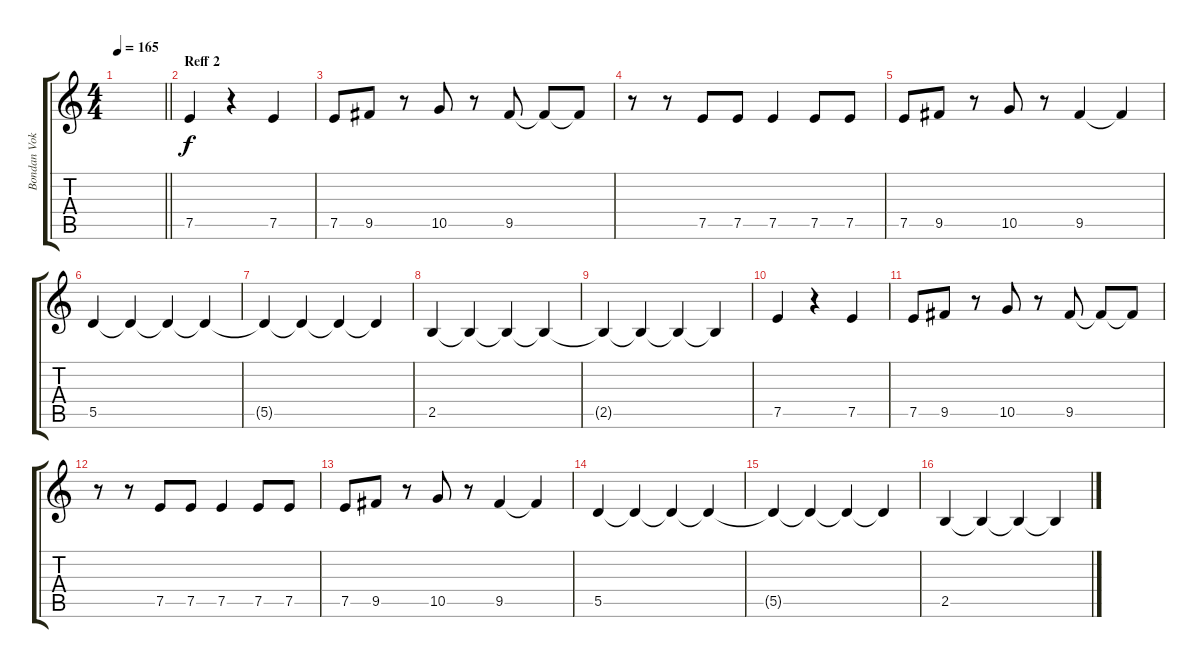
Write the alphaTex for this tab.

\track ("Bondan Vokal" "Bondan Vok") {instrument contrabass}
\staff {score tabs}
\tuning (E4 B3 G3 D3 A2 E2) {hide}
\ts (4 4)
\tempo 165
\clef g2
\barLineRight lightlight
\ks c
|
\section ("" "Reff 2")
7.5.4 r.4 7.5.4 |
7.5.8 9.5.8 r.8 10.5.8 r.8 9.5.8 9.5{t}.8 9.5{t}.8 |
r.8 r.8 7.5.8 7.5.8 7.5.4 7.5.8 7.5.8 |
7.5.8 9.5.8 r.8 10.5.8 r.8 9.5.4 9.5{t}.4 |
5.5.4 5.5{t}.4 5.5{t}.4 5.5{t}.4 |
5.5{t}.4 5.5{t}.4 5.5{t}.4 5.5{t}.4 |
2.5.4 2.5{t}.4 2.5{t}.4 2.5{t}.4 |
2.5{t}.4 2.5{t}.4 2.5{t}.4 2.5{t}.4 |
7.5.4 r.4 7.5.4 |
7.5.8 9.5.8 r.8 10.5.8 r.8 9.5.8 9.5{t}.8 9.5{t}.8 |
r.8 r.8 7.5.8 7.5.8 7.5.4 7.5.8 7.5.8 |
7.5.8 9.5.8 r.8 10.5.8 r.8 9.5.4 9.5{t}.4 |
5.5.4 5.5{t}.4 5.5{t}.4 5.5{t}.4 |
5.5{t}.4 5.5{t}.4 5.5{t}.4 5.5{t}.4 |
2.5.4 2.5{t}.4 2.5{t}.4 2.5{t}.4
